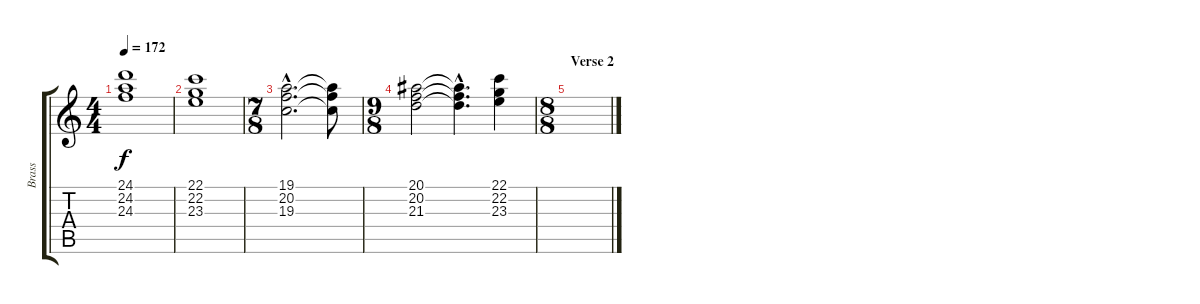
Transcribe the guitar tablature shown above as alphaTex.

\track ("Brass" "Brass") {instrument brasssection}
\staff {score tabs}
\tuning (D4 A3 F3 C3 G2 D2) {hide}
\ts (4 4)
\tempo 172
\clef g2
\ks c
(24.1 24.2 24.3).1{dy f} |
(22.1 22.2 23.3).1 |
\ts (7 8)
(19.1{hac} 20.2{hac} 19.3{hac}).2{d} (19.1{t} 20.2{t} 19.3{t}).8 |
\ts (9 8)
(20.1 20.2 21.3).2 (20.1{hac t} 20.2{hac t} 21.3{hac t}).4{d} (22.1 22.2 23.3).4 |
\ts (8 8)
\section ("" "Verse 2")
